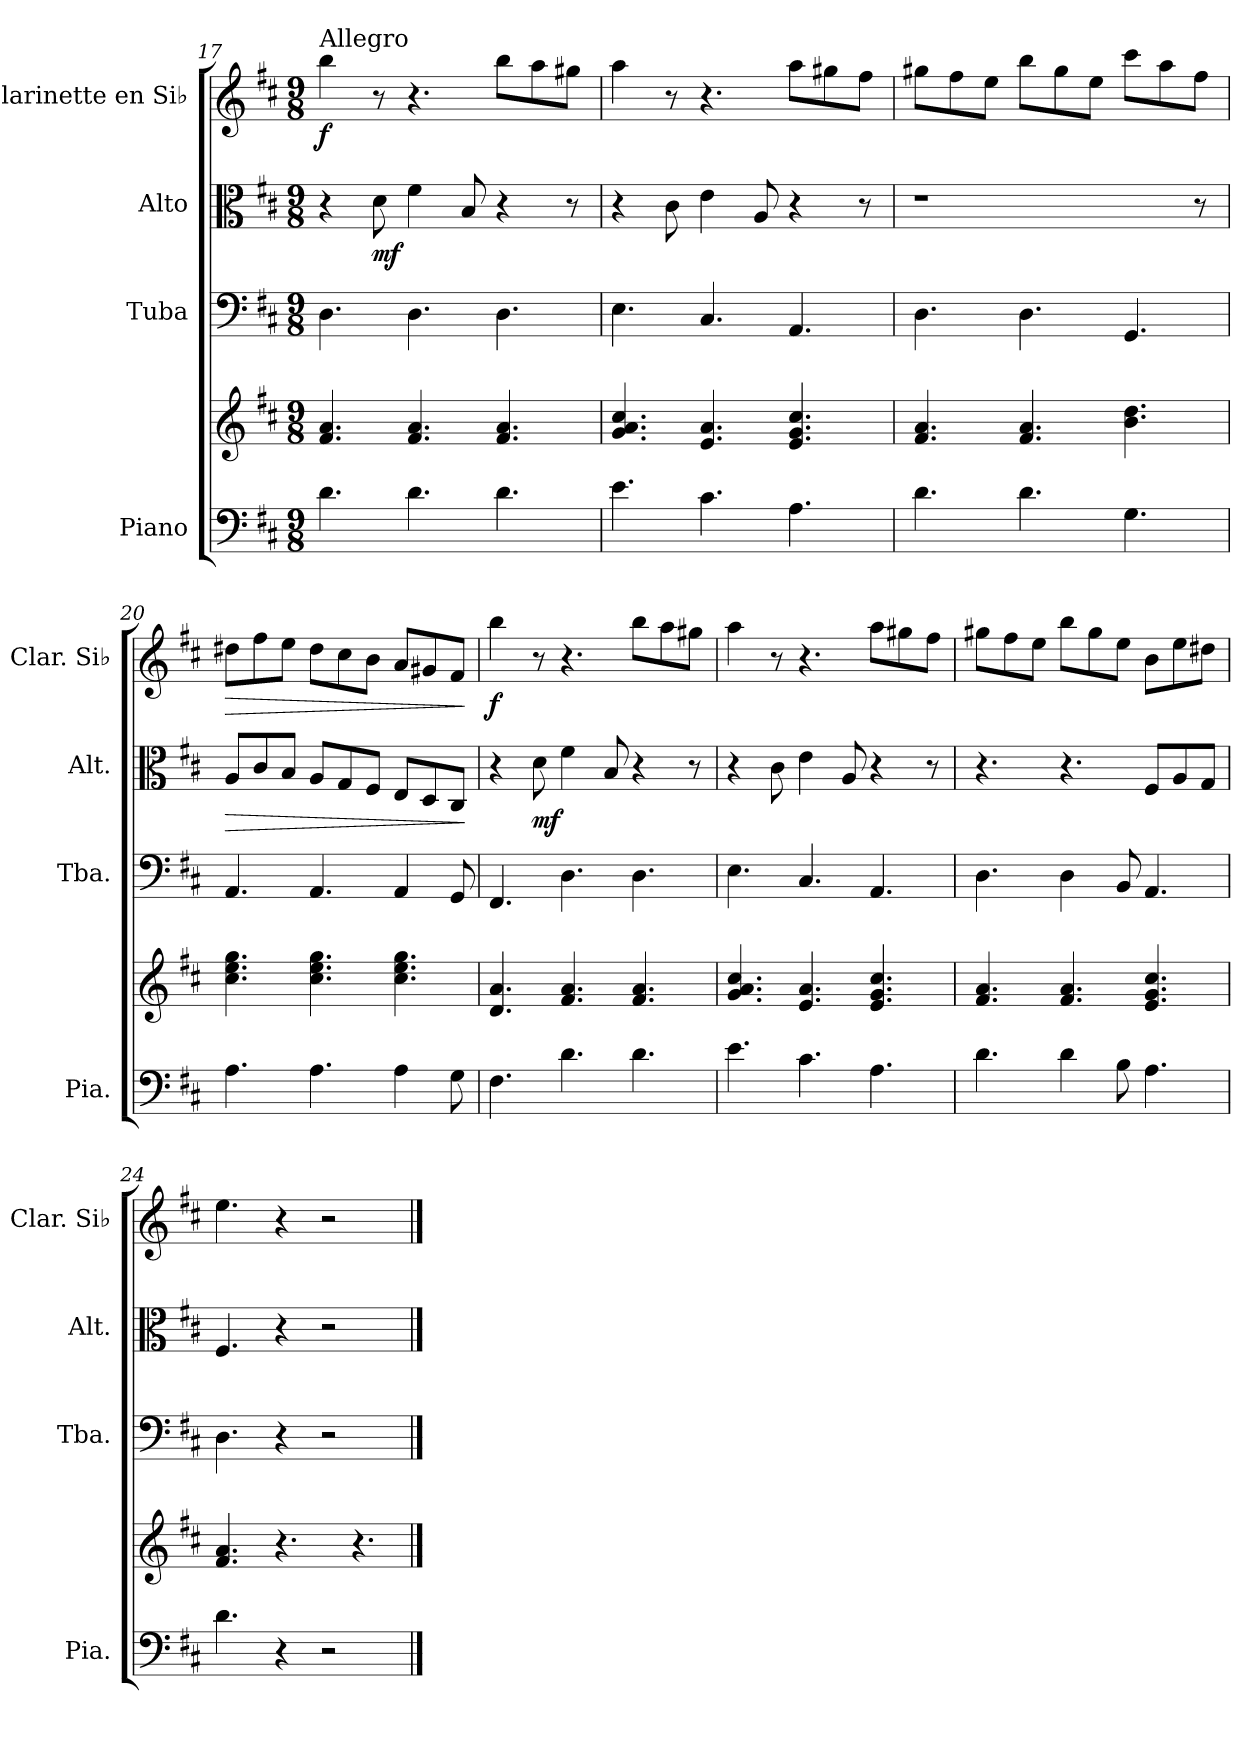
**kern	**kern	**kern	**kern	**dynam	**kern	**dynam
*part4	*part4	*part3	*part2	*part2	*part1	*part1
*staff5	*staff4	*staff3	*staff2	*staff2	*staff1	*staff1
*I"Piano	*	*I"Tuba	*I"Alto	*	*I"Clarinette en Si♭	*
*I'Pia.	*	*I'Tba.	*I'Alt.	*	*I'Clar. Si♭	*
*clefF4	*clefG2	*clefF4	*clefC3	*	*clefG2	*
*	*	*	*	*	*ITrd1c2	*
*k[f#c#]	*k[f#c#]	*k[f#c#]	*k[f#c#]	*	*k[]	*
*M9/8	*M9/8	*M9/8	*M9/8	*	*M9/8	*
=17	=17	=17	=17	=17	=17	=17
!	!	!	!	!	!LO:TX:a:t=Allegro	!
!	!	!	!	!	!	!LO:DY:b
4.d\	4.f#/ 4.a/	4.D\	4r	.	4aa\	f
!	!	!	!	!LO:DY:b	!	!
.	.	.	8d\	mf	8r	.
4.d\	4.f#/ 4.a/	4.D\	4f#\	.	4.r	.
.	.	.	8B/	.	.	.
4.d\	4.f#/ 4.a/	4.D\	4r	.	8aa\L	.
.	.	.	.	.	8gg\	.
.	.	.	8r	.	8ff#X\J	.
!!LO:LB:g=z
=18	=18	=18	=18	=18	=18	=18
4.e\	4.g/ 4.a/ 4.cc#/	4.E\	4r	.	4gg\	.
.	.	.	8c#\	.	8r	.
4.c#\	4.e/ 4.a/	4.C#/	4e\	.	4.r	.
.	.	.	8A/	.	.	.
4.A\	4.e/ 4.g/ 4.cc#/	4.AA/	4r	.	8gg\L	.
.	.	.	.	.	8ff#X\	.
.	.	.	8r	.	8ee\J	.
=19	=19	=19	=19	=19	=19	=19
4.d\	4.f#/ 4.a/	4.D\	1r	.	8ff#X\L	.
.	.	.	.	.	8ee\	.
.	.	.	.	.	8dd\J	.
4.d\	4.f#/ 4.a/	4.D\	.	.	8aa\L	.
.	.	.	.	.	8ff#\	.
.	.	.	.	.	8dd\J	.
4.G\	4.b\ 4.dd\	4.GG/	.	.	8bb\L	.
.	.	.	.	.	8gg\	.
.	.	.	8r	.	8ee\J	.
=20	=20	=20	=20	=20	=20	=20
!	!	!	!	!LO:HP:b	!	!LO:HP:b
4.A\	4.cc#\ 4.ee\ 4.gg\	4.AA/	8A/L	>	8cc#X\L	>
.	.	.	8c#/	.	8ee\	.
.	.	.	8B/J	.	8dd\J	.
4.A\	4.cc#\ 4.ee\ 4.gg\	4.AA/	8A/L	.	8cc#\L	.
.	.	.	8G/	.	8b\	.
.	.	.	8F#/J	.	8a\J	.
4A\	4.cc#\ 4.ee\ 4.gg\	4AA/	8E/L	.	8g/L	.
.	.	.	8D/	.	8f#X/	.
8G\	.	8GG/	8C#/J	.	8e/J	.
.	.	.	.	]	.	]
=21	=21	=21	=21	=21	=21	=21
!	!	!	!	!	!	!LO:DY:b
4.F#\	4.d/ 4.a/	4.FF#/	4r	.	4aa\	f
!	!	!	!	!LO:DY:b	!	!
.	.	.	8d\	mf	8r	.
4.d\	4.f#/ 4.a/	4.D\	4f#\	.	4.r	.
.	.	.	8B/	.	.	.
4.d\	4.f#/ 4.a/	4.D\	4r	.	8aa\L	.
.	.	.	.	.	8gg\	.
.	.	.	8r	.	8ff#X\J	.
!!LO:PB:g=z
=22	=22	=22	=22	=22	=22	=22
4.e\	4.g/ 4.a/ 4.cc#/	4.E\	4r	.	4gg\	.
.	.	.	8c#\	.	8r	.
4.c#\	4.e/ 4.a/	4.C#/	4e\	.	4.r	.
.	.	.	8A/	.	.	.
4.A\	4.e/ 4.g/ 4.cc#/	4.AA/	4r	.	8gg\L	.
.	.	.	.	.	8ff#X\	.
.	.	.	8r	.	8ee\J	.
=23	=23	=23	=23	=23	=23	=23
4.d\	4.f#/ 4.a/	4.D\	4.r	.	8ff#X\L	.
.	.	.	.	.	8ee\	.
.	.	.	.	.	8dd\J	.
4d\	4.f#/ 4.a/	4D\	4.r	.	8aa\L	.
.	.	.	.	.	8ff#\	.
8B\	.	8BB/	.	.	8dd\J	.
4.A\	4.e/ 4.g/ 4.cc#/	4.AA/	8F#/L	.	8a\L	.
.	.	.	8A/	.	8dd\	.
.	.	.	8G/J	.	8cc#X\J	.
=24	=24	=24	=24	=24	=24	=24
4.d\	4.f#/ 4.a/	4.D\	4.F#/	.	4.dd\	.
4r	4.r	4r	4r	.	4r	.
2r	.	2r	2r	.	2r	.
.	4.r	.	.	.	.	.
==	==	==	==	==	==	==
*-	*-	*-	*-	*-	*-	*-
